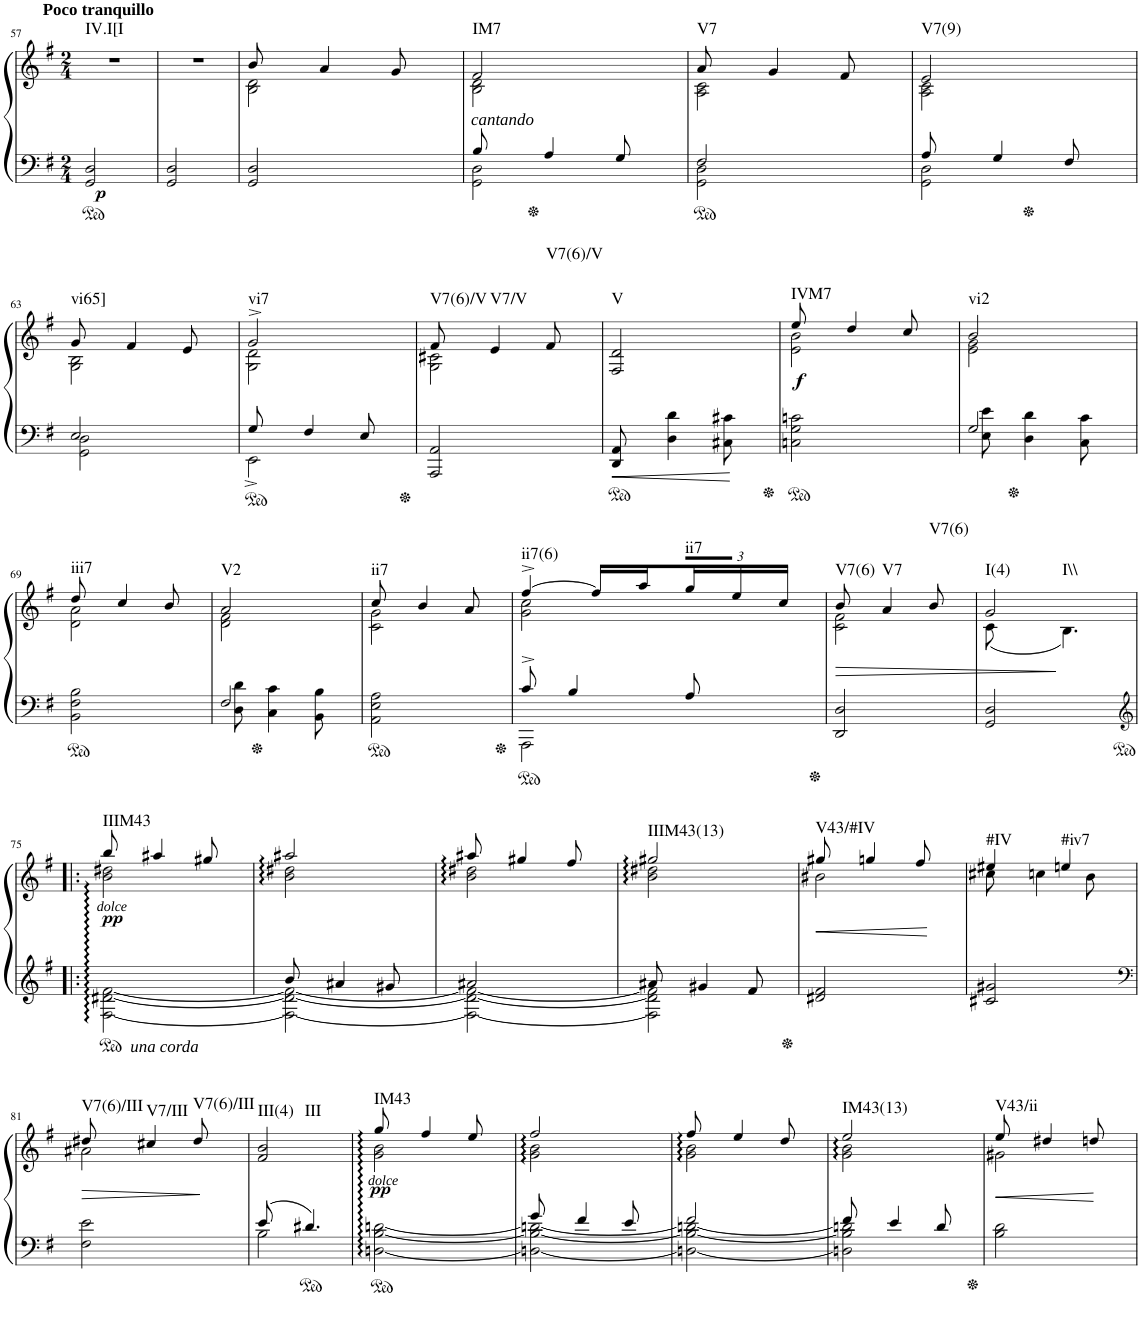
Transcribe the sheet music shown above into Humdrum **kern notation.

**kern	**kern	**dynam	**harte
*part1	*part1	*part1	*part1
*staff2	*staff1	*staff1/2	*
*I"Piano	*	*	*
*I'Pno	*	*	*
!!LO:PB:g=z
*clefF4	*clefG2	*	*
*k[f#]	*k[f#]	*	*
*M2/4	*M2/4	*	*
=57	=57	=57	=57
!	!LO:TX:a:B:t=Poco tranquillo	!	!
!	!	!LO:DY:b=2	!LO:H:kt=IV.I[I
2GG/ 2D/	2r	p	N
=58	=58	=58	=58
2GG/ 2D/	2r	.	.
=59	=59	=59	=59
*	*^	*	*
2GG/ 2D/	8b/	2B\ 2d\	.	.
.	4a/	.	.	.
.	8g/	.	.	.
=60	=60	=60	=60	=60
*^	*	*	*	*
!LO:TX:a:i:t=cantando	!	!	!	!	!LO:H:kt=IM7
8B/	2GG\ 2D\	2f#/	2B\ 2d\	.	N
4A/	.	.	.	.	.
8G/	.	.	.	.	.
=61	=61	=61	=61	=61	=61
!	!	!	!	!	!LO:H:kt=V7
2F#/	2GG\ 2D\	8a/	2A\ 2c\	.	N
.	.	4g/	.	.	.
.	.	8f#/	.	.	.
=62	=62	=62	=62	=62	=62
!	!	!	!	!	!LO:H:kt=V7(9)
8A/	2GG\ 2D\	2e/	2A\ 2c\	.	N
4G/	.	.	.	.	.
8F#/	.	.	.	.	.
!!LO:LB:g=z	!!
=63	=63	=63	=63	=63	=63
!	!	!	!	!	!LO:H:kt=vi65]
2E/	2GG\ 2D\	8g/	2G\ 2B\	.	N
.	.	4f#/	.	.	.
.	.	8e/	.	.	.
=64	=64	=64	=64	=64	=64
!	!	!	!	!	!LO:H:kt=vi7
8G/	2EE^\	2g^/	2G\ 2d\	.	N
4F#/	.	.	.	.	.
8E/	.	.	.	.	.
*v	*v	*	*	*	*
=65	=65	=65	=65	=65
!	!	!	!	!LO:H:kt=V7(6)/V
2AAA/ 2AA/	8f#/	2G\ 2c#X\	.	N
!	!	!	!	!LO:H:kt=V7/V
.	4e/	.	.	N
!	!	!	!	!LO:H:kt=V7(6)/V
.	8f#/	.	.	N
*	*v	*v	*	*
=66	=66	=66	=66
!	!	!	!LO:H:kt=V
8DD/ 8AA/	2F#/ 2d/	.	N
4D\ 4d\	.	.	.
8C#X\ 8c#X\	.	.	.
=67	=67	=67	=67
*	*^	*	*
!	!	!	!LO:DY:b	!LO:H:kt=IVM7
2Cn\ 2G\ 2cn\	8ee/	2e\ 2b\	f	N
.	4dd/	.	.	.
.	8cc/	.	.	.
=68	=68	=68	=68	=68
*^	*	*	*	*
!	!	!	!	!	!LO:H:kt=vi2
2G/	8E\ 8e\	2b/	2e\ 2g\	.	N
.	4D\ 4d\	.	.	.	.
.	8C\ 8c\	.	.	.	.
!!LO:LB:g=z	!!
=69	=69	=69	=69	=69	=69
!	!	!	!	!	!LO:H:kt=iii7
*v	*v	*	*	*	*
2BB\ 2F#\ 2B\	8dd/	2d\ 2a\	.	N
.	4cc/	.	.	.
.	8b/	.	.	.
=70	=70	=70	=70	=70
*^	*	*	*	*
!	!	!	!	!	!LO:H:kt=V2
2F#/	8D\ 8d\	2a/	2d\ 2f#\	.	N
.	4C\ 4c\	.	.	.	.
.	8BB\ 8B\	.	.	.	.
=71	=71	=71	=71	=71	=71
!	!	!	!	!	!LO:H:kt=ii7
2AA\ 2E\ 2A\	4.ryy	8cc/	2c\ 2g\	.	N
.	.	4b/	.	.	.
.	[8AAA!	8a/	.	.	.
=72	=72	=72	=72	=72	=72
!	!	!	!	!	!LO:H:kt=ii7(6)
8c^/	2AAA\]	[4ff#^/	2g\ 2cc\	.	N
4B/	.	.	.	.	.
.	.	16ff#/LL]	.	.	.
.	.	16aa/	.	.	.
*	*	*Xbrackettup	*	*	*
!	!	!	!	!	!LO:H:kt=ii7
8A/	.	24gg/	.	.	N
.	.	24ee/	.	.	.
.	.	24cc/JJ	.	.	.
*v	*v	*	*	*	*
=73	=73	=73	=73	=73
!	!	!	!LO:HP:b	!LO:H:kt=V7(6)
2DD/ 2D/	8b/	2c\ 2f#\	>	N
!	!	!	!	!LO:H:kt=V7
.	4a/	.	.	N
!	!	!	!	!LO:H:kt=V7(6)
.	8b/	.	.	N
=74	=74	=74	=74	=74
!	!	!	!	!LO:H:kt=I(4)
2GG/ 2D/	2g/	(8c\	.	N
!	!	!	!	!LO:H:kt=I\\
.	.	4.B\)	]	N
!!LO:LB:g=z	!!
=75!|:	=75!|:	=75!|:	=75!|:	=75!|:
*clefG2	*	*	*	*
*^	*	*	*	*
!LO:TX:b:i:t=una corda	!	!	!	!	!
!	!	!	!	!LO:DY:b	!
!	!	!	!	!LO:DY:n=1:b	!LO:H:kt=IIIM43
2ryy	[2F#\ [2d#X\ [2f#\	8bb/	2b\ 2dd#X\	pp other-dynamics	N
.	.	4aa#X/	.	.	.
.	.	8gg#X/	.	.	.
=76	=76	=76	=76	=76	=76
8b/	2F#\_ 2d#\_ 2f#\_	2aa#X/	2b\ 2dd#X\	.	.
4a#X/	.	.	.	.	.
8g#X/	.	.	.	.	.
=77	=77	=77	=77	=77	=77
2a#X/	2F#\_ 2d#\_ 2f#\_	8aa#X/	2b\ 2dd#X\	.	.
.	.	4gg#X/	.	.	.
.	.	8ff#/	.	.	.
=78	=78	=78	=78	=78	=78
!	!	!	!	!	!LO:H:kt=IIIM43(13)
8a#X/	2F#\] 2d#\] 2f#\]	2gg#X/	2b\ 2dd#X\	.	N
4g#X/	.	.	.	.	.
8f#/	.	.	.	.	.
*v	*v	*	*	*	*
=79	=79	=79	=79	=79
!	!	!	!LO:HP:b	!LO:H:kt=V43/#IV
2d#X/ 2f#/	8gg#X/	2b#X\	<	N
.	4ggn/	.	.	.
.	8ff#/	.	[	.
=80	=80	=80	=80	=80
!	!	!	!	!LO:H:kt=#IV
2c#X/ 2g#X/	4ee#X/	8cc#X\	.	N
.	.	4ccn\	.	.
!	!	!	!	!LO:H:kt=#iv7
.	4een/	.	.	N
.	.	8b\	.	.
!!LO:LB:g=z	!!
=81	=81	=81	=81	=81
*clefF4	*	*	*	*
!	!	!	!LO:HP:b	!LO:H:kt=V7(6)/III
2F#\ 2e\	8dd#X/	2a#X\	>	N
!	!	!	!	!LO:H:kt=V7/III
.	4cc#X/	.	.	N
!	!	!	!	!LO:H:kt=V7(6)/III
.	8dd#/	.	]	N
*	*v	*v	*	*
=82	=82	=82	=82
*^	*	*	*
!	!	!	!	!LO:H:n=1:kt=III(4)
!	!	!	!	!LO:H:n=2:kt=III
8e/	2B\	2f#/ 2b/	.	N N
4.d#X/	.	.	.	.
*v	*v	*	*	*
=83	=83	=83	=83
*	*^	*	*
!	!	!	!LO:DY:b	!
!	!	!	!LO:DY:n=1:b	!LO:H:kt=IM43
[2Dn\ [2B\ [2dn\	8gg/	2g\ 2b\	pp other-dynamics	N
.	4ff#/	.	.	.
.	8ee/	.	.	.
=84	=84	=84	=84	=84
*^	*	*	*	*
8g/	2Dn\_ 2B\_ 2dn\_	2ff#/	2g\ 2b\	.	.
4f#/	.	.	.	.	.
8e/	.	.	.	.	.
=85	=85	=85	=85	=85	=85
2f#/	2Dn\_ 2B\_ 2dn\_	8ff#/	2g\ 2b\	.	.
.	.	4ee/	.	.	.
.	.	8dd/	.	.	.
=86	=86	=86	=86	=86	=86
!	!	!	!	!	!LO:H:kt=IM43(13)
8f#/	2Dn\] 2B\] 2dn\]	2ee/	2g\ 2b\	.	N
4e/	.	.	.	.	.
8d/	.	.	.	.	.
*v	*v	*	*	*	*
=87	=87	=87	=87	=87
!	!	!	!LO:HP:b	!LO:H:kt=V43/ii
2B\ 2d\	8ee/	2g#X\	<	N
.	4dd#X/	.	.	.
.	8ddn/	.	[	.
*	*v	*v	*	*
=	=	=	=
*-	*-	*-	*-
